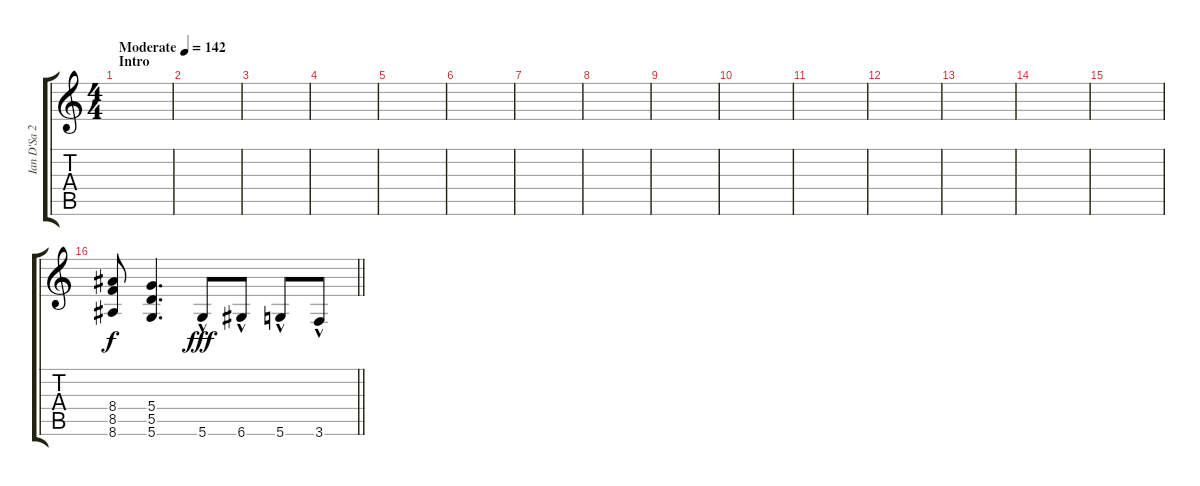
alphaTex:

\track ("Ian D'Sa 2" "Ian D'Sa 2") {instrument distortionguitar}
\staff {score tabs}
\tuning (E4 B3 G3 D3 A2 D2) {hide}
\ts (4 4)
\section ("" "Intro")
\tempo (142 "Moderate")
\clef g2
\ks c
|
|
|
|
|
|
|
|
|
|
|
|
|
|
|
\barLineRight lightlight
(8.4 8.5 8.6).8 (5.4 5.5 5.6).4{d} 5.6{hac}.8{dy fff} 6.6{hac}.8 5.6{hac}.8 3.6{hac}.8
